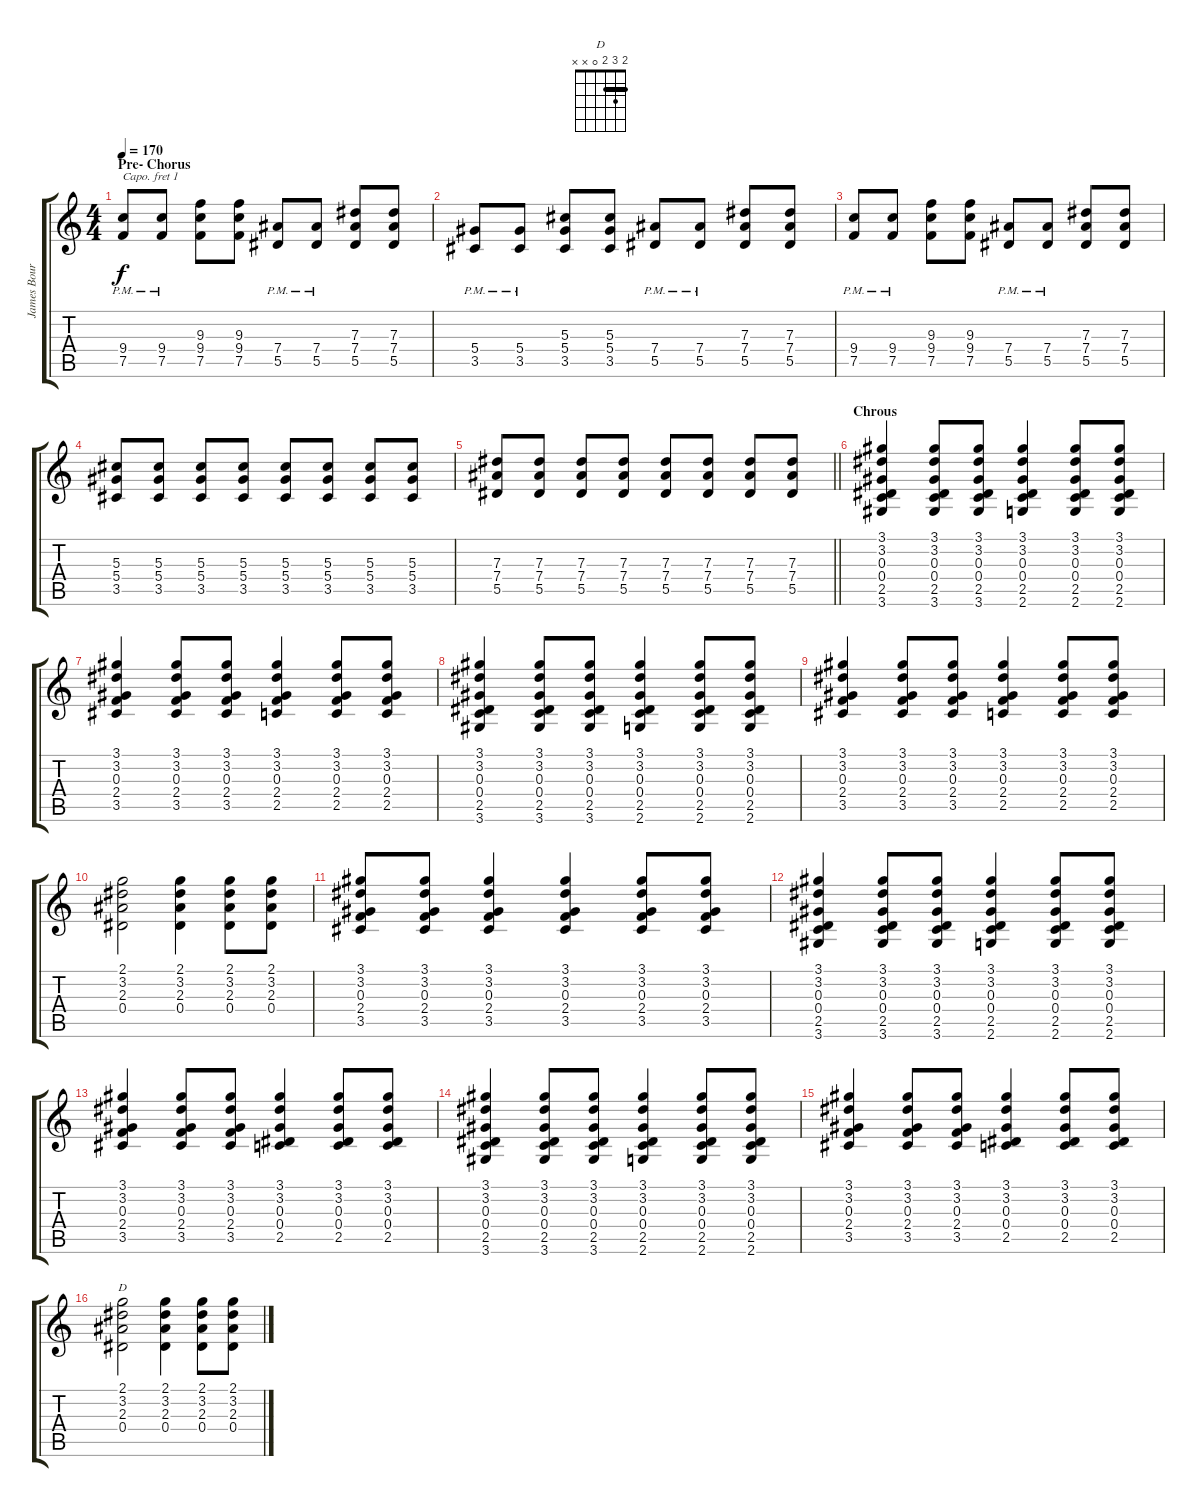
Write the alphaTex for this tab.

\track ("James Bourne" "James Bour") {instrument overdrivenguitar}
\staff {score tabs}
\capo 1
\tuning (E4 B3 G3 D3 A2 E2) {hide}
\chord ("D" 2 3 2 0 x x) {barre 2}
\ts (4 4)
\section ("" "Pre- Chorus")
\tempo 170
\clef g2
\ks c
(9.4{pm} 7.5{pm}).8{dy f} (9.4{pm} 7.5{pm}).8 (9.3 9.4 7.5).8 (9.3 9.4 7.5).8 (7.4{pm} 5.5{pm}).8 (7.4{pm} 5.5{pm}).8 (7.3 7.4 5.5).8 (7.3 7.4 5.5).8 |
(5.4{pm} 3.5{pm}).8 (5.4{pm} 3.5{pm}).8 (5.3 5.4 3.5).8 (5.3 5.4 3.5).8 (7.4{pm} 5.5{pm}).8 (7.4{pm} 5.5{pm}).8 (7.3 7.4 5.5).8 (7.3 7.4 5.5).8 |
(9.4{pm} 7.5{pm}).8 (9.4{pm} 7.5{pm}).8 (9.3 9.4 7.5).8 (9.3 9.4 7.5).8 (7.4{pm} 5.5{pm}).8 (7.4{pm} 5.5{pm}).8 (7.3 7.4 5.5).8 (7.3 7.4 5.5).8 |
(5.3 5.4 3.5).8 (5.3 5.4 3.5).8 (5.3 5.4 3.5).8 (5.3 5.4 3.5).8 (5.3 5.4 3.5).8 (5.3 5.4 3.5).8 (5.3 5.4 3.5).8 (5.3 5.4 3.5).8 |
\barLineRight lightlight
(7.3 7.4 5.5).8 (7.3 7.4 5.5).8 (7.3 7.4 5.5).8 (7.3 7.4 5.5).8 (7.3 7.4 5.5).8 (7.3 7.4 5.5).8 (7.3 7.4 5.5).8 (7.3 7.4 5.5).8 |
\section ("" "Chrous")
(3.1 3.2 0.3 0.4 2.5 3.6).4 (3.1 3.2 0.3 0.4 2.5 3.6).8 (3.1 3.2 0.3 0.4 2.5 3.6).8 (3.1 3.2 0.3 0.4 2.5 2.6).4 (3.1 3.2 0.3 0.4 2.5 2.6).8 (3.1 3.2 0.3 0.4 2.5 2.6).8 |
(3.1 3.2 0.3 2.4 3.5).4 (3.1 3.2 0.3 2.4 3.5).8 (3.1 3.2 0.3 2.4 3.5).8 (3.1 3.2 0.3 2.4 2.5).4 (3.1 3.2 0.3 2.4 2.5).8 (3.1 3.2 0.3 2.4 2.5).8 |
(3.1 3.2 0.3 0.4 2.5 3.6).4 (3.1 3.2 0.3 0.4 2.5 3.6).8 (3.1 3.2 0.3 0.4 2.5 3.6).8 (3.1 3.2 0.3 0.4 2.5 2.6).4 (3.1 3.2 0.3 0.4 2.5 2.6).8 (3.1 3.2 0.3 0.4 2.5 2.6).8 |
(3.1 3.2 0.3 2.4 3.5).4 (3.1 3.2 0.3 2.4 3.5).8 (3.1 3.2 0.3 2.4 3.5).8 (3.1 3.2 0.3 2.4 2.5).4 (3.1 3.2 0.3 2.4 2.5).8 (3.1 3.2 0.3 2.4 2.5).8 |
(2.1 3.2 2.3 0.4).2 (2.1 3.2 2.3 0.4).4 (2.1 3.2 2.3 0.4).8 (2.1 3.2 2.3 0.4).8 |
(3.1 3.2 0.3 2.4 3.5).8 (3.1 3.2 0.3 2.4 3.5).8 (3.1 3.2 0.3 2.4 3.5).4 (3.1 3.2 0.3 2.4 3.5).4 (3.1 3.2 0.3 2.4 3.5).8 (3.1 3.2 0.3 2.4 3.5).8 |
(3.1 3.2 0.3 0.4 2.5 3.6).4 (3.1 3.2 0.3 0.4 2.5 3.6).8 (3.1 3.2 0.3 0.4 2.5 3.6).8 (3.1 3.2 0.3 0.4 2.5 2.6).4 (3.1 3.2 0.3 0.4 2.5 2.6).8 (3.1 3.2 0.3 0.4 2.5 2.6).8 |
(3.1 3.2 0.3 2.4 3.5).4 (3.1 3.2 0.3 2.4 3.5).8 (3.1 3.2 0.3 2.4 3.5).8 (3.1 3.2 0.3 0.4 2.5).4 (3.1 3.2 0.3 0.4 2.5).8 (3.1 3.2 0.3 0.4 2.5).8 |
(3.1 3.2 0.3 0.4 2.5 3.6).4 (3.1 3.2 0.3 0.4 2.5 3.6).8 (3.1 3.2 0.3 0.4 2.5 3.6).8 (3.1 3.2 0.3 0.4 2.5 2.6).4 (3.1 3.2 0.3 0.4 2.5 2.6).8 (3.1 3.2 0.3 0.4 2.5 2.6).8 |
(3.1 3.2 0.3 2.4 3.5).4 (3.1 3.2 0.3 2.4 3.5).8 (3.1 3.2 0.3 2.4 3.5).8 (3.1 3.2 0.3 0.4 2.5).4 (3.1 3.2 0.3 0.4 2.5).8 (3.1 3.2 0.3 0.4 2.5).8 |
(2.1 3.2 2.3 0.4).2{ch "D"} (2.1 3.2 2.3 0.4).4 (2.1 3.2 2.3 0.4).8 (2.1 3.2 2.3 0.4).8
